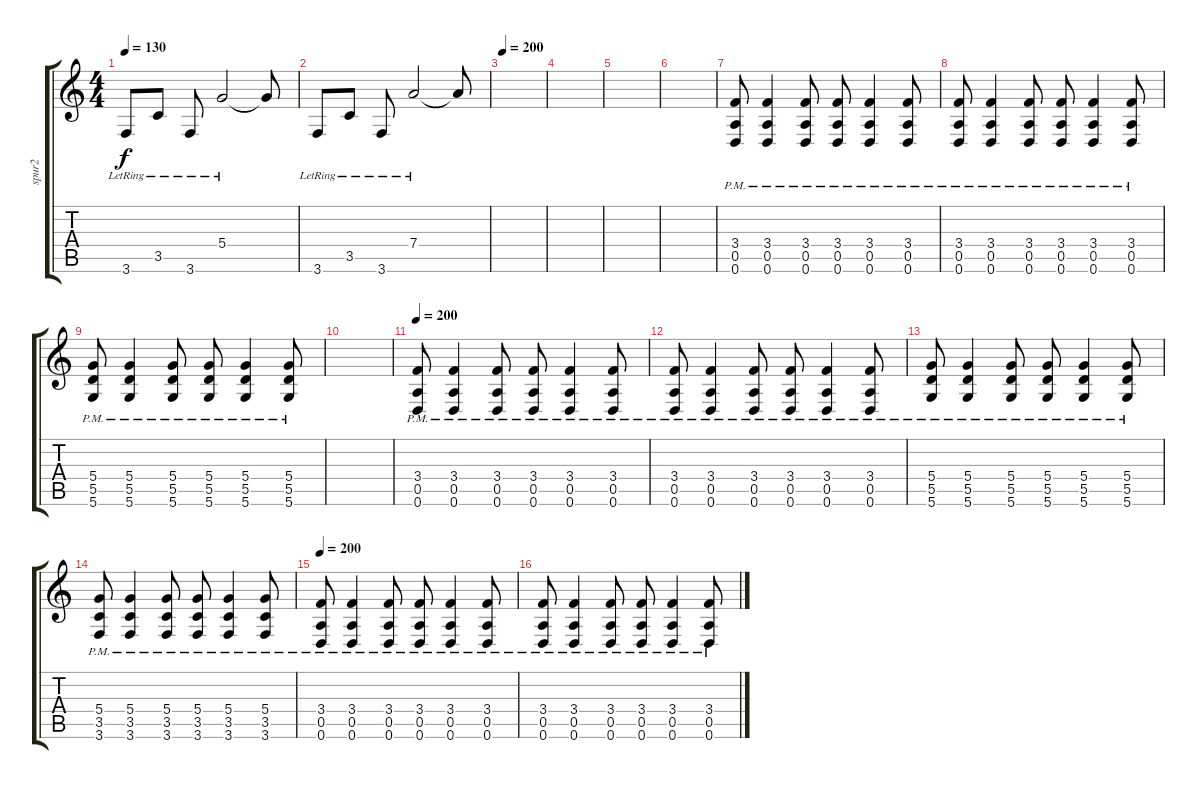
\track ("spur2" "spur2") {instrument distortionguitar}
\staff {score tabs}
\tuning (E4 B3 G3 D3 A2 D2) {hide}
\ts (4 4)
\tempo 130
\clef g2
\ks c
3.6{lr}.8{dy f} 3.5{lr}.8 3.6{lr}.8 5.4{lr}.2 5.4{t}.8 |
3.6{lr}.8 3.5{lr}.8 3.6{lr}.8 7.4{lr}.2 7.4{t}.8 |
\tempo 200
|
|
|
|
(3.4{pm} 0.5{pm} 0.6{pm}).8 (3.4{pm} 0.5{pm} 0.6{pm}).4 (3.4{pm} 0.5{pm} 0.6{pm}).8 (3.4{pm} 0.5{pm} 0.6{pm}).8 (3.4{pm} 0.5{pm} 0.6{pm}).4 (3.4{pm} 0.5{pm} 0.6{pm}).8 |
(3.4{pm} 0.5{pm} 0.6{pm}).8 (3.4{pm} 0.5{pm} 0.6{pm}).4 (3.4{pm} 0.5{pm} 0.6{pm}).8 (3.4{pm} 0.5{pm} 0.6{pm}).8 (3.4{pm} 0.5{pm} 0.6{pm}).4 (3.4{pm} 0.5{pm} 0.6{pm}).8 |
(5.4{pm} 5.5{pm} 5.6{pm}).8 (5.4{pm} 5.5{pm} 5.6{pm}).4 (5.4{pm} 5.5{pm} 5.6{pm}).8 (5.4{pm} 5.5{pm} 5.6{pm}).8 (5.4{pm} 5.5{pm} 5.6{pm}).4 (5.4{pm} 5.5{pm} 5.6{pm}).8 |
|
\tempo 200
(3.4{pm} 0.5{pm} 0.6{pm}).8 (3.4{pm} 0.5{pm} 0.6{pm}).4 (3.4{pm} 0.5{pm} 0.6{pm}).8 (3.4{pm} 0.5{pm} 0.6{pm}).8 (3.4{pm} 0.5{pm} 0.6{pm}).4 (3.4{pm} 0.5{pm} 0.6{pm}).8 |
(3.4{pm} 0.5{pm} 0.6{pm}).8 (3.4{pm} 0.5{pm} 0.6{pm}).4 (3.4{pm} 0.5{pm} 0.6{pm}).8 (3.4{pm} 0.5{pm} 0.6{pm}).8 (3.4{pm} 0.5{pm} 0.6{pm}).4 (3.4{pm} 0.5{pm} 0.6{pm}).8 |
(5.4{pm} 5.5{pm} 5.6{pm}).8 (5.4{pm} 5.5{pm} 5.6{pm}).4 (5.4{pm} 5.5{pm} 5.6{pm}).8 (5.4{pm} 5.5{pm} 5.6{pm}).8 (5.4{pm} 5.5{pm} 5.6{pm}).4 (5.4{pm} 5.5{pm} 5.6{pm}).8 |
(5.4{pm} 3.5{pm} 3.6{pm}).8 (5.4{pm} 3.5{pm} 3.6{pm}).4 (5.4{pm} 3.5{pm} 3.6{pm}).8 (5.4{pm} 3.5{pm} 3.6{pm}).8 (5.4{pm} 3.5{pm} 3.6{pm}).4 (5.4{pm} 3.5{pm} 3.6{pm}).8 |
\tempo 200
(3.4{pm} 0.5{pm} 0.6{pm}).8 (3.4{pm} 0.5{pm} 0.6{pm}).4 (3.4{pm} 0.5{pm} 0.6{pm}).8 (3.4{pm} 0.5{pm} 0.6{pm}).8 (3.4{pm} 0.5{pm} 0.6{pm}).4 (3.4{pm} 0.5{pm} 0.6{pm}).8 |
(3.4{pm} 0.5{pm} 0.6{pm}).8 (3.4{pm} 0.5{pm} 0.6{pm}).4 (3.4{pm} 0.5{pm} 0.6{pm}).8 (3.4{pm} 0.5{pm} 0.6{pm}).8 (3.4{pm} 0.5{pm} 0.6{pm}).4 (3.4{pm} 0.5{pm} 0.6{pm}).8
